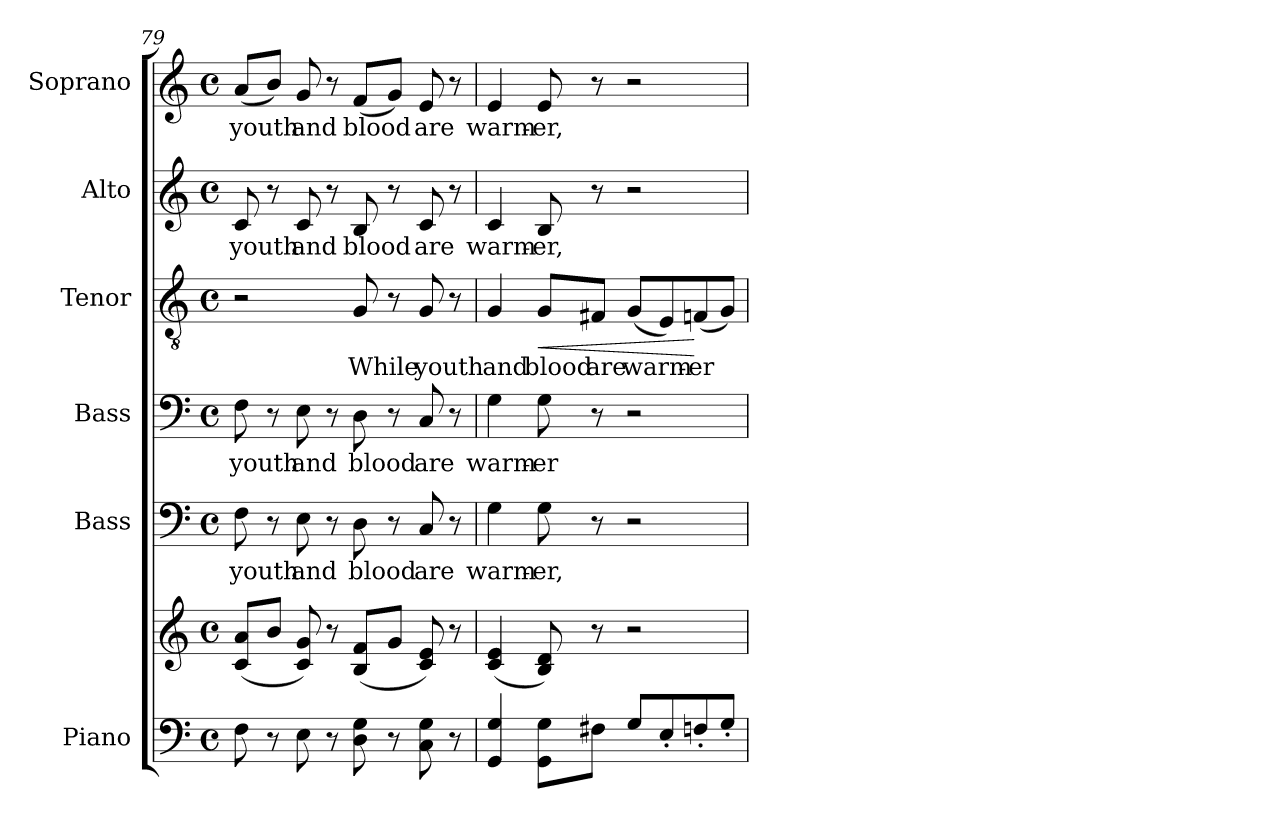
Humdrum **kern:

**kern	**kern	**kern	**text	**kern	**text	**kern	**text	**dynam	**kern	**text	**kern	**text
*part6	*part6	*part5	*part5	*part4	*part4	*part3	*part3	*part3	*part2	*part2	*part1	*part1
*staff7	*staff6	*staff5	*staff5	*staff4	*staff4	*staff3	*staff3	*staff3	*staff2	*staff2	*staff1	*staff1
*I"Piano	*	*I"Bass	*	*I"Bass	*	*I"Tenor	*	*	*I"Alto	*	*I"Soprano	*
*I'Pno.	*	*I'B.	*	*I'B.	*	*I'T.	*	*	*I'A.	*	*I'S.	*
*clefF4	*clefG2	*clefF4	*	*clefF4	*	*clefGv2	*	*	*clefG2	*	*clefG2	*
*	*	*	*	*	*	*ITrd7c12	*	*	*	*	*	*
*k[]	*k[]	*k[]	*	*k[]	*	*k[]	*	*	*k[]	*	*k[]	*
*C:	*C:	*C:	*	*C:	*	*C:	*	*	*C:	*	*C:	*
*M4/4	*M4/4	*M4/4	*	*M4/4	*	*M4/4	*	*	*M4/4	*	*M4/4	*
*met(c)	*met(c)	*met(c)	*	*met(c)	*	*met(c)	*	*	*met(c)	*	*met(c)	*
=79	=79	=79	=79	=79	=79	=79	=79	=79	=79	=79	=79	=79
!	!	!	!LO:LY:b:color=#000000	!	!	!	!	!	!	!	!	!
!	!	!	!	!	!LO:LY:b:color=#000000	!	!	!	!	!	!	!
!	!	!	!	!	!	!	!	!	!	!LO:LY:b:color=#000000	!	!
!	!	!	!	!	!	!	!	!	!	!	!	!LO:LY:b:color=#000000
8Fi\	(8ci/ 8aiL	8Fi\	youth	8Fi\	youth	2r	.	.	8ci/	youth	(8ai/L	youth
8r	8bi/J	8r	.	8r	.	.	.	.	8r	.	8bi/J)	.
!	!	!	!LO:LY:b:color=#000000	!	!	!	!	!	!	!	!	!
!	!	!	!	!	!LO:LY:b:color=#000000	!	!	!	!	!	!	!
!	!	!	!	!	!	!	!	!	!	!LO:LY:b:color=#000000	!	!
!	!	!	!	!	!	!	!	!	!	!	!	!LO:LY:b:color=#000000
8Ei\	8ci/ 8gi)	8Ei\	and	8Ei\	and	.	.	.	8ci/	and	8gi/	and
8r	8r	8r	.	8r	.	.	.	.	8r	.	8r	.
!	!	!	!LO:LY:b:color=#000000	!	!	!	!	!	!	!	!	!
!	!	!	!	!	!LO:LY:b:color=#000000	!	!	!	!	!	!	!
!	!	!	!	!	!	!	!LO:LY:b:color=#000000	!	!	!	!	!
!	!	!	!	!	!	!	!	!	!	!LO:LY:b:color=#000000	!	!
!	!	!	!	!	!	!	!	!	!	!	!	!LO:LY:b:color=#000000
8Di\ 8Gi	(8Bi/ 8fiL	8Di\	blood	8Di\	blood	8GGi/	While	.	8Bi/	blood	(8fi/L	blood
8r	8gi/J	8r	.	8r	.	8r	.	.	8r	.	8gi/J)	.
!	!	!	!LO:LY:b:color=#000000	!	!	!	!	!	!	!	!	!
!	!	!	!	!	!LO:LY:b:color=#000000	!	!	!	!	!	!	!
!	!	!	!	!	!	!	!LO:LY:b:color=#000000	!	!	!	!	!
!	!	!	!	!	!	!	!	!	!	!LO:LY:b:color=#000000	!	!
!	!	!	!	!	!	!	!	!	!	!	!	!LO:LY:b:color=#000000
8Ci\ 8Gi	8ci/ 8ei)	8Ci/	are	8Ci/	are	8GGi/	youth	.	8ci/	are	8ei/	are
8r	8r	8r	.	8r	.	8r	.	.	8r	.	8r	.
=80	=80	=80	=80	=80	=80	=80	=80	=80	=80	=80	=80	=80
!	!	!	!LO:LY:b:color=#000000	!	!	!	!	!	!	!	!	!
!	!	!	!	!	!LO:LY:b:color=#000000	!	!	!	!	!	!	!
!	!	!	!	!	!	!	!LO:LY:b:color=#000000	!	!	!	!	!
!	!	!	!	!	!	!	!	!	!	!LO:LY:b:color=#000000	!	!
!	!	!	!	!	!	!	!	!	!	!	!	!LO:LY:b:color=#000000
4GGi/ 4Gi	(4ci/ 4ei	4Gi\	warm-	4Gi\	warm-	4GGi/	and	.	4ci/	warm-	4ei/	warm-
!	!	!	!LO:LY:b:color=#000000	!	!	!	!	!	!	!	!	!
!	!	!	!	!	!LO:LY:b:color=#000000	!	!	!	!	!	!	!
!	!	!	!	!	!	!	!LO:LY:b:color=#000000	!LO:HP:b	!	!	!	!
!	!	!	!	!	!	!	!	!	!	!LO:LY:b:color=#000000	!	!
!	!	!	!	!	!	!	!	!	!	!	!	!LO:LY:b:color=#000000
8GGi\ 8GiL	8Bi/ 8di)	8Gi\	-er,	8Gi\	-er	8GGi/L	blood	<	8Bi/	-er,	8ei/	-er,
!	!	!	!	!	!	!	!LO:LY:b:color=#000000	!	!	!	!	!
8F#Xi\J	8r	8r	.	8r	.	8FF#Xi/J	are	.	8r	.	8r	.
!	!	!	!	!	!	!	!LO:LY:b:color=#000000	!	!	!	!	!
8Gi/L	2r	2r	.	2r	.	(8GGi/L	warm-	.	2r	.	2r	.
8E'i/	.	.	.	.	.	8EEi/)	.	.	.	.	.	.
!	!	!	!	!	!	!	!LO:LY:b:color=#000000	!	!	!	!	!
8Fn'i/	.	.	.	.	.	(8FFni/	-er	[	.	.	.	.
8G'i/J	.	.	.	.	.	8GGi/J)	.	.	.	.	.	.
=	=	=	=	=	=	=	=	=	=	=	=	=
*-	*-	*-	*-	*-	*-	*-	*-	*-	*-	*-	*-	*-
